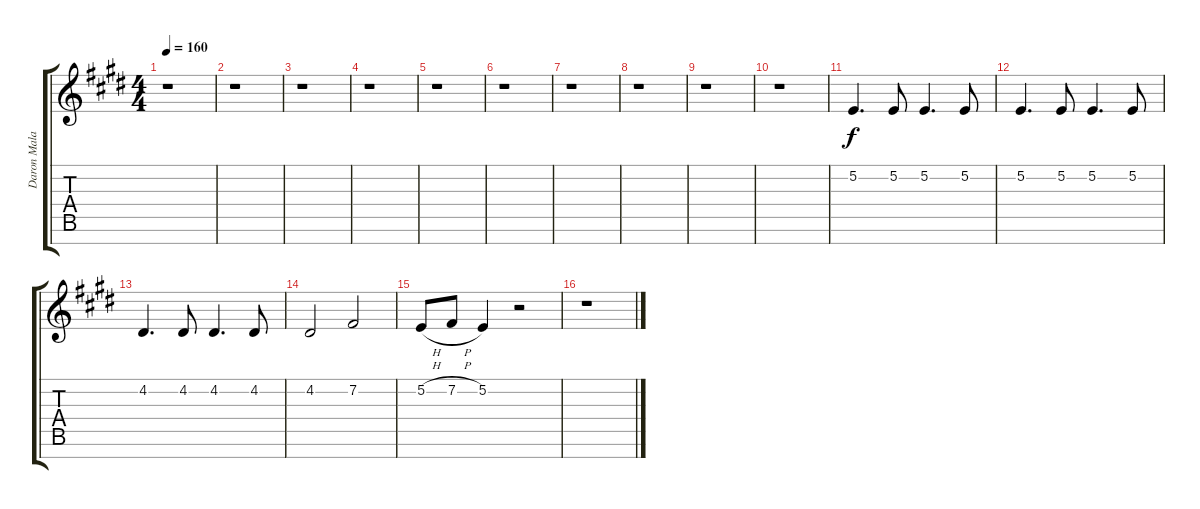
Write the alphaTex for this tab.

\track ("Daron Malakian [Vocals]" "Daron Mala") {instrument clarinet}
\staff {score tabs}
\tuning (E4 B3 G3 D3 A2 E2 B1) {hide}
\ts (4 4)
\tempo 160
\clef g2
\ks c#minor
r.1{dy f} |
r.1 |
r.1 |
r.1 |
r.1 |
r.1 |
r.1 |
r.1 |
r.1 |
r.1 |
5.2.4{d volume 14} 5.2.8 5.2.4{d} 5.2.8 |
5.2.4{d} 5.2.8 5.2.4{d} 5.2.8 |
4.2.4{d} 4.2.8 4.2.4{d} 4.2.8 |
4.2.2 7.2.2 |
5.2{h}.8 7.2{h}.8 5.2.4 r.2 |
r.1
